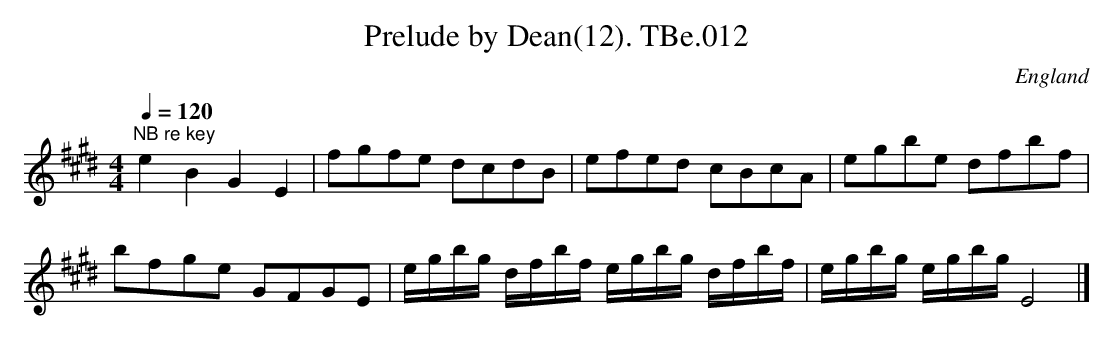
X:1
T:Prelude by Dean(12). TBe.012
M:4/4
L:1/16
Q:1/4=120
O:England
notC:Mr. Thomas Dean
K:E major
"^NB re key"e4B4G4E4 | f2g2f2e2 d2c2d2B2 |\
e2f2e2d2 c2B2c2A2 | e2g2b2e2 d2f2b2f2 | !
b2f2g2e2 G2F2G2E2 | egbg dfbf egbg dfbf | egbg egbg E8 |]
